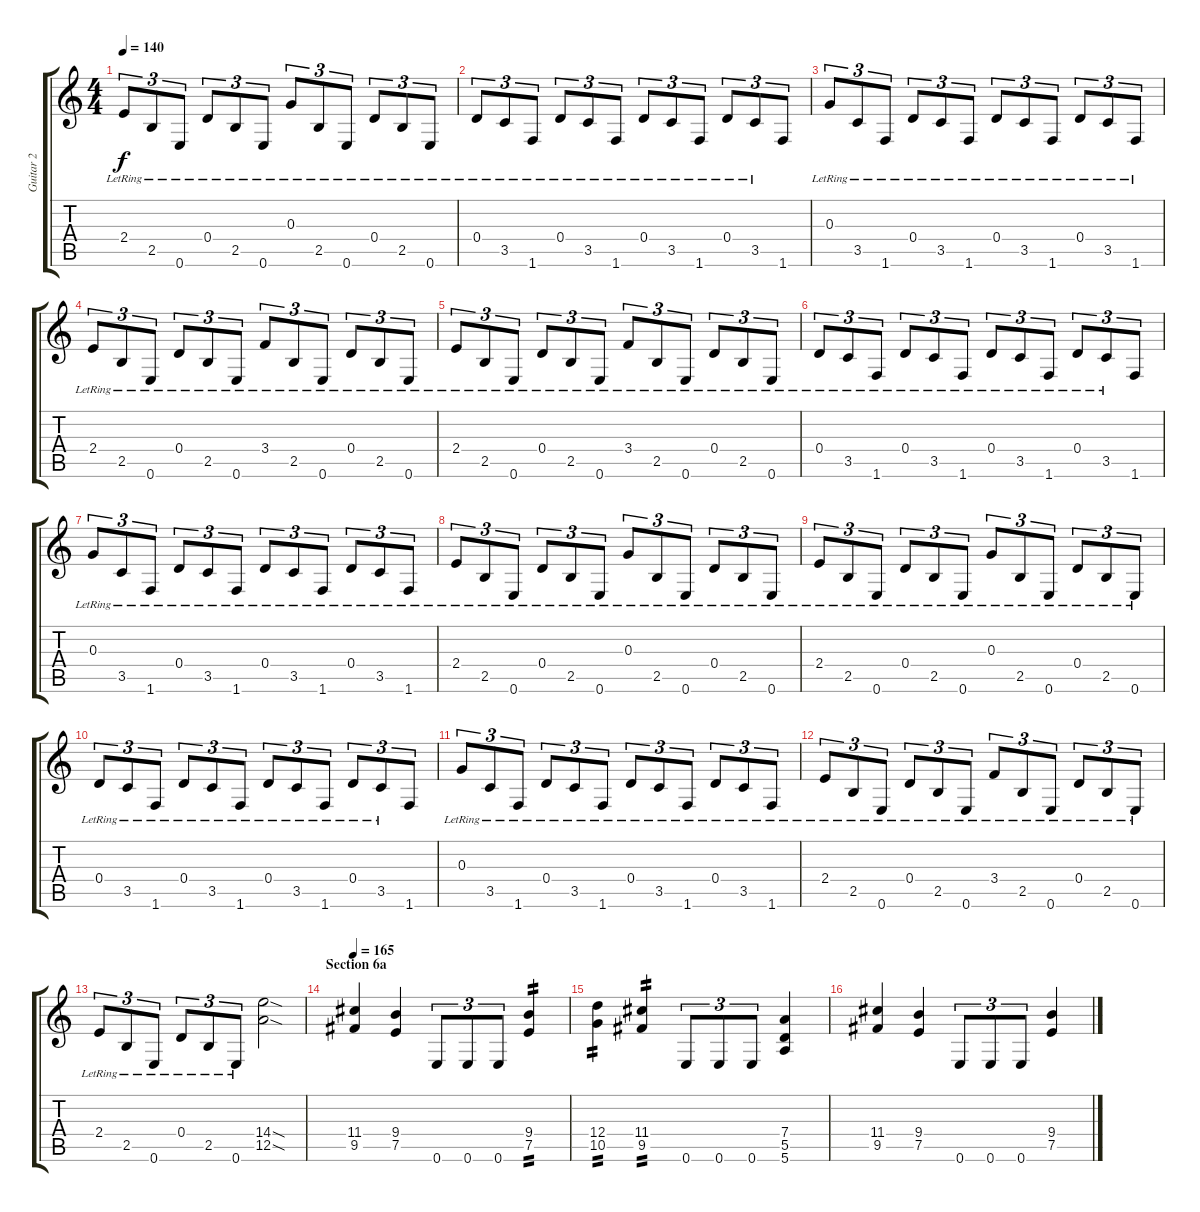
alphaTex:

\track ("Guitar 2" "Guitar 2") {instrument distortionguitar}
\staff {score tabs}
\tuning (E4 B3 G3 D3 A2 E2) {hide}
\ts (4 4)
\tempo 140
\clef g2
\ks c
2.4{lr}.8{tu (3 2) dy f} 2.5{lr}.8{tu (3 2)} 0.6{lr}.8{tu (3 2)} 0.4{lr}.8{tu (3 2)} 2.5{lr}.8{tu (3 2)} 0.6{lr}.8{tu (3 2)} 0.3{lr}.8{tu (3 2)} 2.5{lr}.8{tu (3 2)} 0.6{lr}.8{tu (3 2)} 0.4{lr}.8{tu (3 2)} 2.5{lr}.8{tu (3 2)} 0.6{lr}.8{tu (3 2)} |
0.4{lr}.8{tu (3 2)} 3.5{lr}.8{tu (3 2)} 1.6{lr}.8{tu (3 2)} 0.4{lr}.8{tu (3 2)} 3.5{lr}.8{tu (3 2)} 1.6{lr}.8{tu (3 2)} 0.4{lr}.8{tu (3 2)} 3.5{lr}.8{tu (3 2)} 1.6{lr}.8{tu (3 2)} 0.4{lr}.8{tu (3 2)} 3.5{lr}.8{tu (3 2)} 1.6.8{tu (3 2)} |
0.3{lr}.8{tu (3 2)} 3.5{lr}.8{tu (3 2)} 1.6{lr}.8{tu (3 2)} 0.4{lr}.8{tu (3 2)} 3.5{lr}.8{tu (3 2)} 1.6{lr}.8{tu (3 2)} 0.4{lr}.8{tu (3 2)} 3.5{lr}.8{tu (3 2)} 1.6{lr}.8{tu (3 2)} 0.4{lr}.8{tu (3 2)} 3.5{lr}.8{tu (3 2)} 1.6{lr}.8{tu (3 2)} |
2.4{lr}.8{tu (3 2)} 2.5{lr}.8{tu (3 2)} 0.6{lr}.8{tu (3 2)} 0.4{lr}.8{tu (3 2)} 2.5{lr}.8{tu (3 2)} 0.6{lr}.8{tu (3 2)} 3.4{lr}.8{tu (3 2)} 2.5{lr}.8{tu (3 2)} 0.6{lr}.8{tu (3 2)} 0.4{lr}.8{tu (3 2)} 2.5{lr}.8{tu (3 2)} 0.6{lr}.8{tu (3 2)} |
2.4{lr}.8{tu (3 2)} 2.5{lr}.8{tu (3 2)} 0.6{lr}.8{tu (3 2)} 0.4{lr}.8{tu (3 2)} 2.5{lr}.8{tu (3 2)} 0.6{lr}.8{tu (3 2)} 3.4{lr}.8{tu (3 2)} 2.5{lr}.8{tu (3 2)} 0.6{lr}.8{tu (3 2)} 0.4{lr}.8{tu (3 2)} 2.5{lr}.8{tu (3 2)} 0.6{lr}.8{tu (3 2)} |
0.4{lr}.8{tu (3 2)} 3.5{lr}.8{tu (3 2)} 1.6{lr}.8{tu (3 2)} 0.4{lr}.8{tu (3 2)} 3.5{lr}.8{tu (3 2)} 1.6{lr}.8{tu (3 2)} 0.4{lr}.8{tu (3 2)} 3.5{lr}.8{tu (3 2)} 1.6{lr}.8{tu (3 2)} 0.4{lr}.8{tu (3 2)} 3.5{lr}.8{tu (3 2)} 1.6.8{tu (3 2)} |
0.3{lr}.8{tu (3 2)} 3.5{lr}.8{tu (3 2)} 1.6{lr}.8{tu (3 2)} 0.4{lr}.8{tu (3 2)} 3.5{lr}.8{tu (3 2)} 1.6{lr}.8{tu (3 2)} 0.4{lr}.8{tu (3 2)} 3.5{lr}.8{tu (3 2)} 1.6{lr}.8{tu (3 2)} 0.4{lr}.8{tu (3 2)} 3.5{lr}.8{tu (3 2)} 1.6{lr}.8{tu (3 2)} |
2.4{lr}.8{tu (3 2)} 2.5{lr}.8{tu (3 2)} 0.6{lr}.8{tu (3 2)} 0.4{lr}.8{tu (3 2)} 2.5{lr}.8{tu (3 2)} 0.6{lr}.8{tu (3 2)} 0.3{lr}.8{tu (3 2)} 2.5{lr}.8{tu (3 2)} 0.6{lr}.8{tu (3 2)} 0.4{lr}.8{tu (3 2)} 2.5{lr}.8{tu (3 2)} 0.6{lr}.8{tu (3 2)} |
2.4{lr}.8{tu (3 2)} 2.5{lr}.8{tu (3 2)} 0.6{lr}.8{tu (3 2)} 0.4{lr}.8{tu (3 2)} 2.5{lr}.8{tu (3 2)} 0.6{lr}.8{tu (3 2)} 0.3{lr}.8{tu (3 2)} 2.5{lr}.8{tu (3 2)} 0.6{lr}.8{tu (3 2)} 0.4{lr}.8{tu (3 2)} 2.5{lr}.8{tu (3 2)} 0.6{lr}.8{tu (3 2)} |
0.4{lr}.8{tu (3 2)} 3.5{lr}.8{tu (3 2)} 1.6{lr}.8{tu (3 2)} 0.4{lr}.8{tu (3 2)} 3.5{lr}.8{tu (3 2)} 1.6{lr}.8{tu (3 2)} 0.4{lr}.8{tu (3 2)} 3.5{lr}.8{tu (3 2)} 1.6{lr}.8{tu (3 2)} 0.4{lr}.8{tu (3 2)} 3.5{lr}.8{tu (3 2)} 1.6.8{tu (3 2)} |
0.3{lr}.8{tu (3 2)} 3.5{lr}.8{tu (3 2)} 1.6{lr}.8{tu (3 2)} 0.4{lr}.8{tu (3 2)} 3.5{lr}.8{tu (3 2)} 1.6{lr}.8{tu (3 2)} 0.4{lr}.8{tu (3 2)} 3.5{lr}.8{tu (3 2)} 1.6{lr}.8{tu (3 2)} 0.4{lr}.8{tu (3 2)} 3.5{lr}.8{tu (3 2)} 1.6{lr}.8{tu (3 2)} |
2.4{lr}.8{tu (3 2)} 2.5{lr}.8{tu (3 2)} 0.6{lr}.8{tu (3 2)} 0.4{lr}.8{tu (3 2)} 2.5{lr}.8{tu (3 2)} 0.6{lr}.8{tu (3 2)} 3.4{lr}.8{tu (3 2)} 2.5{lr}.8{tu (3 2)} 0.6{lr}.8{tu (3 2)} 0.4{lr}.8{tu (3 2)} 2.5{lr}.8{tu (3 2)} 0.6{lr}.8{tu (3 2)} |
2.4{lr}.8{tu (3 2)} 2.5{lr}.8{tu (3 2)} 0.6{lr}.8{tu (3 2)} 0.4{lr}.8{tu (3 2)} 2.5{lr}.8{tu (3 2)} 0.6{lr}.8{tu (3 2)} (14.4{sod} 12.5{sod}).2{volume 11 instrument distortionguitar} |
\section ("" "Section 6a")
\tempo 165
(11.4 9.5).4{volume 11 instrument distortionguitar} (9.4 7.5).4 0.6.8{tu (3 2)} 0.6.8{tu (3 2)} 0.6.8{tu (3 2)} (9.4 7.5).4{tp 2} |
(12.4 10.5).4{tp 2} (11.4 9.5).4{tp 2} 0.6.8{tu (3 2)} 0.6.8{tu (3 2)} 0.6.8{tu (3 2)} (7.4 5.5 5.6).4 |
(11.4 9.5).4 (9.4 7.5).4 0.6.8{tu (3 2)} 0.6.8{tu (3 2)} 0.6.8{tu (3 2)} (9.4 7.5).4
